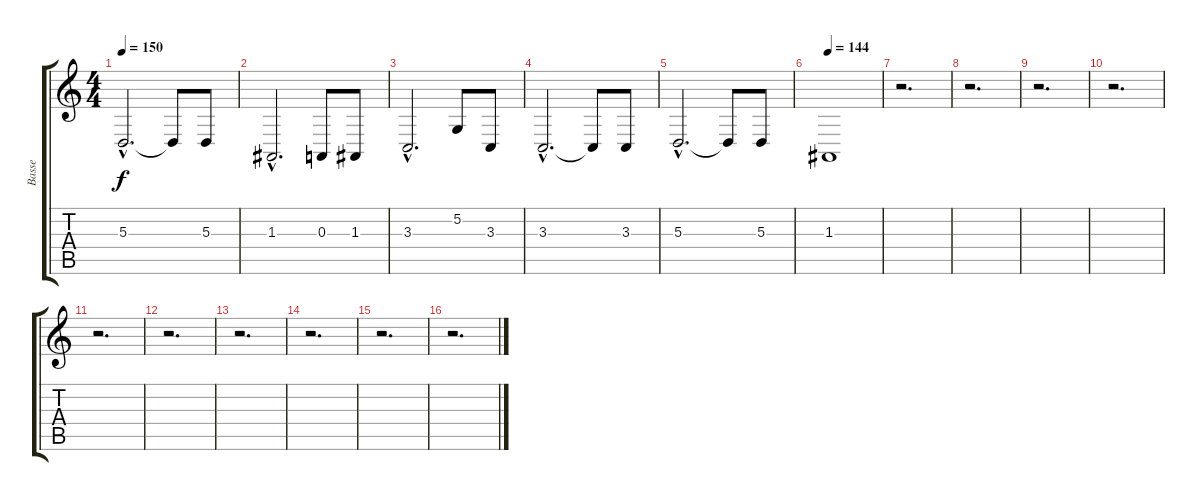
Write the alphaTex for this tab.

\track ("Basse" "Basse") {instrument electricbassfinger}
\staff {score tabs}
\tuning (G2 D2 A1 E1 B0 E2) {hide}
\ts (4 4)
\tempo 150
\clef g2
\ks c
5.3{hac}.2{d dy f} 5.3{t}.8 5.3.8 |
1.3{hac}.2{d} 0.3.8 1.3.8 |
3.3{hac}.2{d} 5.2.8 3.3.8 |
3.3{hac}.2{d} 3.3{t}.8 3.3.8 |
5.3{hac}.2{d} 5.3{t}.8 5.3.8 |
\tempo 144
1.3.1 |
r.2{d} |
r.2{d} |
r.2{d} |
r.2{d} |
r.2{d} |
r.2{d} |
r.2{d} |
r.2{d} |
r.2{d} |
r.2{d}
